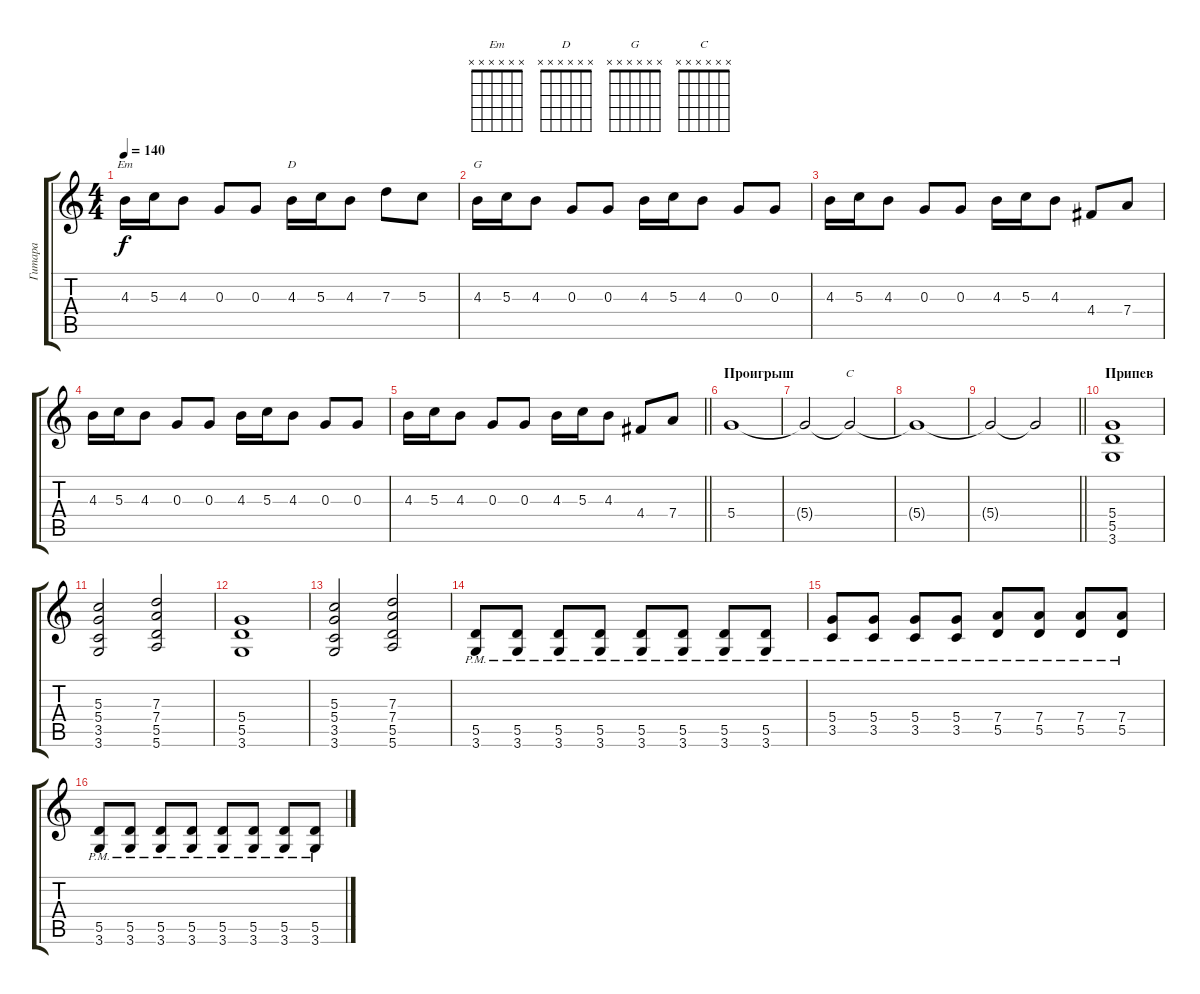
\track ("Гитара" "Гитара") {instrument distortionguitar}
\staff {score tabs}
\tuning (E4 B3 G3 D3 A2 E2) {hide}
\chord ("Em" x x x x x x)
\chord ("D" x x x x x x)
\chord ("G" x x x x x x)
\chord ("C" x x x x x x)
\ts (4 4)
\tempo 140
\clef g2
\ks c
4.3.16{ch "Em" dy f} 5.3.16 4.3.8 0.3.8 0.3.8 4.3.16{ch "D"} 5.3.16 4.3.8 7.3.8 5.3.8 |
4.3.16{ch "G"} 5.3.16 4.3.8 0.3.8 0.3.8 4.3.16 5.3.16 4.3.8 0.3.8 0.3.8 |
4.3.16 5.3.16 4.3.8 0.3.8 0.3.8 4.3.16 5.3.16 4.3.8 4.4.8 7.4.8 |
4.3.16 5.3.16 4.3.8 0.3.8 0.3.8 4.3.16 5.3.16 4.3.8 0.3.8 0.3.8 |
\barLineRight lightlight
4.3.16 5.3.16 4.3.8 0.3.8 0.3.8 4.3.16 5.3.16 4.3.8 4.4.8 7.4.8 |
\section ("" "Проигрыш")
5.4.1{volume 2} |
5.4{t}.2 5.4{t}.2{ch "C"} |
5.4{t}.1{volume 11} |
\barLineRight lightlight
5.4{t}.2 5.4{t}.2 |
\section ("" "Припев")
(5.4 5.5 3.6).1{volume 14} |
(5.3 5.4 3.5 3.6).2 (7.3 7.4 5.5 5.6).2 |
(5.4 5.5 3.6).1 |
(5.3 5.4 3.5 3.6).2 (7.3 7.4 5.5 5.6).2 |
(5.5{pm} 3.6{pm}).8 (5.5{pm} 3.6{pm}).8 (5.5{pm} 3.6{pm}).8 (5.5{pm} 3.6{pm}).8 (5.5{pm} 3.6{pm}).8 (5.5{pm} 3.6{pm}).8 (5.5{pm} 3.6{pm}).8 (5.5{pm} 3.6{pm}).8 |
(5.4{pm} 3.5{pm}).8 (5.4{pm} 3.5{pm}).8 (5.4{pm} 3.5{pm}).8 (5.4{pm} 3.5{pm}).8 (7.4{pm} 5.5{pm}).8 (7.4{pm} 5.5{pm}).8 (7.4{pm} 5.5{pm}).8 (7.4{pm} 5.5{pm}).8 |
(5.5{pm} 3.6{pm}).8 (5.5{pm} 3.6{pm}).8 (5.5{pm} 3.6{pm}).8 (5.5{pm} 3.6{pm}).8 (5.5{pm} 3.6{pm}).8 (5.5{pm} 3.6{pm}).8 (5.5{pm} 3.6{pm}).8 (5.5{pm} 3.6{pm}).8
